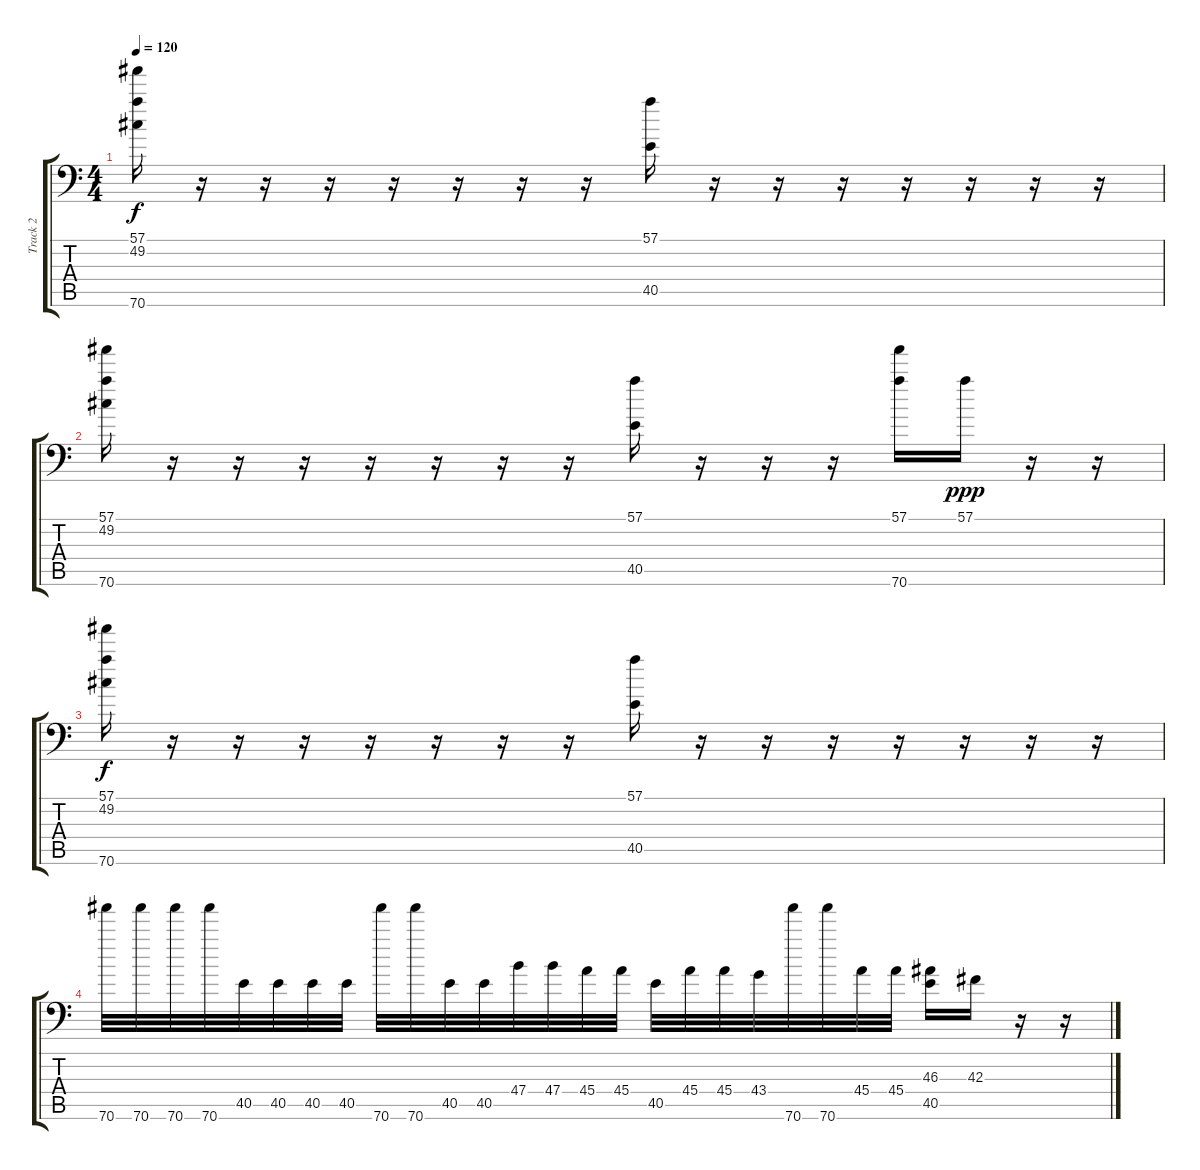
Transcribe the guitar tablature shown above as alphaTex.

\track ("Track 2" "Track 2") {instrument acousticgrandpiano}
\staff {score tabs}
\tuning (C-1 C-1 C-1 C-1 C-1 C-1) {hide}
\ts (4 4)
\tempo 120
\clef f4
\ks c
(57.1 49.2 70.6).16{dy f} r.16 r.16 r.16 r.16 r.16 r.16 r.16 (57.1 40.5).16 r.16 r.16 r.16 r.16 r.16 r.16 r.16 |
(57.1 49.2 70.6).16 r.16 r.16 r.16 r.16 r.16 r.16 r.16 (57.1 40.5).16 r.16 r.16 r.16 (57.1 70.6).16 57.1.16{dy ppp} r.16 r.16 |
(57.1 49.2 70.6).16{dy f} r.16 r.16 r.16 r.16 r.16 r.16 r.16 (57.1 40.5).16 r.16 r.16 r.16 r.16 r.16 r.16 r.16 |
70.6.32 70.6.32 70.6.32 70.6.32 40.5.32 40.5.32 40.5.32 40.5.32 70.6.32 70.6.32 40.5.32 40.5.32 47.4.32 47.4.32 45.4.32 45.4.32 40.5.32 45.4.32 45.4.32 43.4.32 70.6.32 70.6.32 45.4.32 45.4.32 (46.3 40.5).16 42.3.16 r.16 r.16
